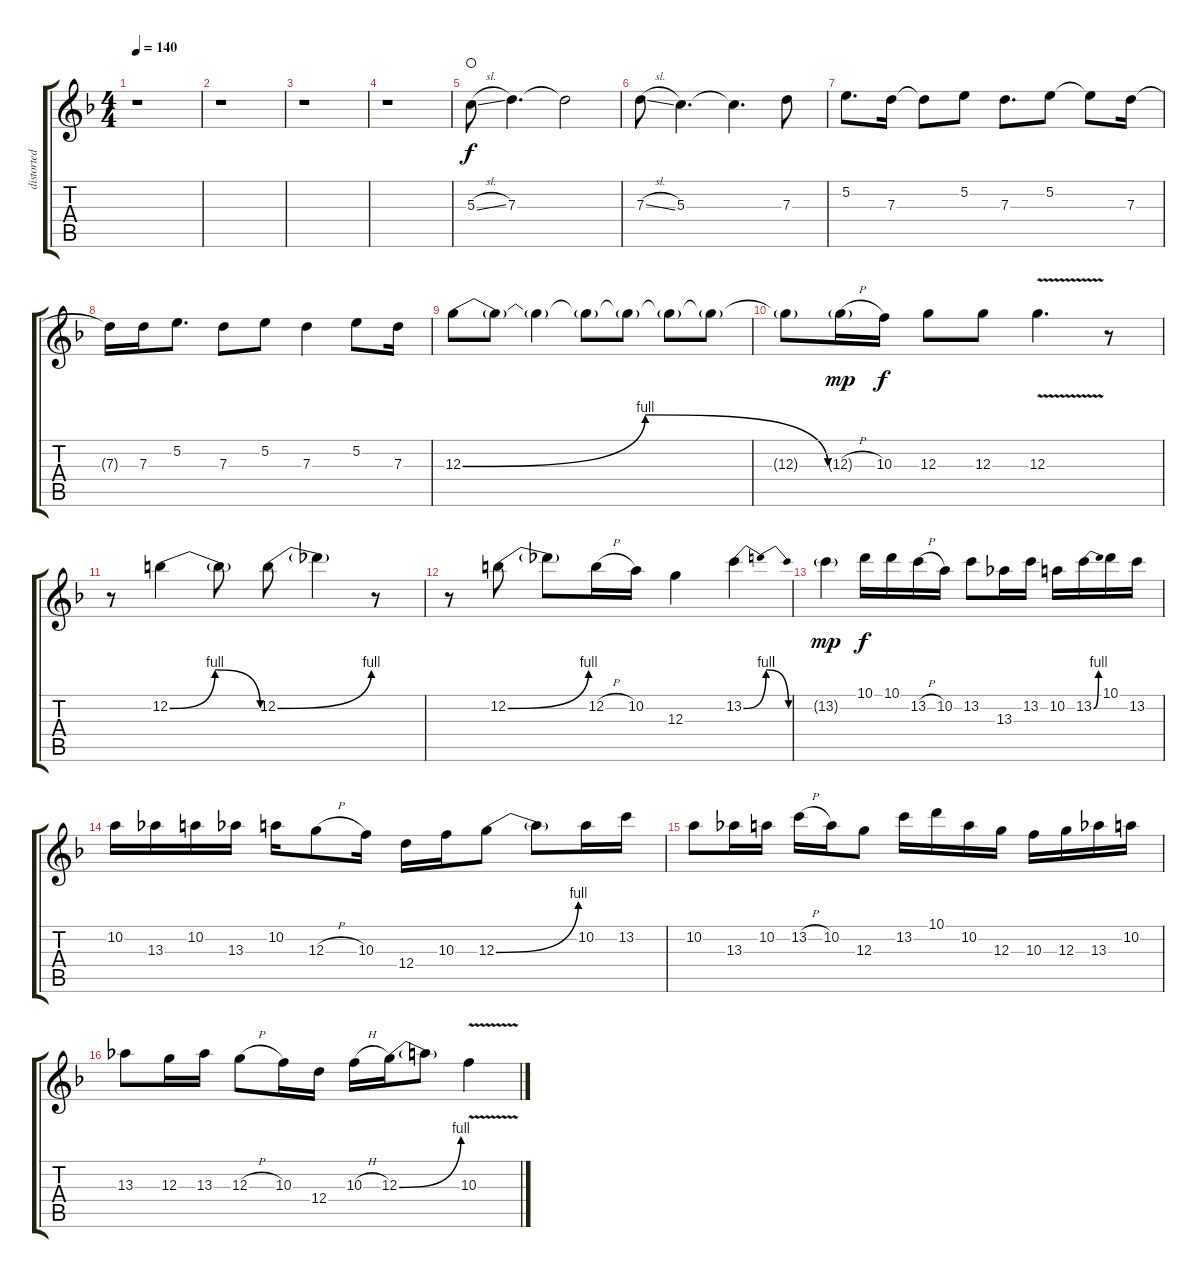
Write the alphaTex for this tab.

\track ("distorted guitar" "distorted ") {instrument distortionguitar}
\staff {score tabs}
\tuning (E4 B3 G3 D3 A2 D2) {hide}
\ts (4 4)
\tempo 140
\clef g2
\ks f
r.1{dy f} |
r.1 |
r.1 |
r.1 |
5.3{sl}.8{waho} 7.3.4{d} 7.3{t}.2 |
7.3{sl}.8 5.3.4{d} 5.3{t}.4{d} 7.3.8 |
5.2.8{d} 7.3.16 7.3{t}.8 5.2.8 7.3.8{d} 5.2.8 5.2{t}.8 7.3.16 |
7.3{t}.16 7.3.16 5.2.8{d} 7.3.8 5.2.8 7.3.4 5.2.8 7.3.16 |
12.3{be (bendrelease 0 0 15 4 15 4 60 0)}.8 12.3{t}.8 12.3{t}.4 12.3{t}.8 12.3{t}.8 12.3{t}.8 12.3{t}.8 |
12.3{t}.8 12.3{h g}.16{dy mp} 10.3.16{dy f} 12.3.8 12.3.8 12.3{v}.4{d} r.8 |
r.8 12.2{be (bendrelease 0 0 15 4 15 4 60 0)}.4 12.2{t}.8 12.2{be (bend 0 0 60 4)}.8 12.2{t}.4 r.8 |
r.8 12.2{be (bend 0 0 60 4)}.8 12.2{t}.8 12.2{h}.16 10.2.16 12.3.4 13.2{be (bendrelease 0 0 15 4 15 4 60 0)}.4 |
13.2{g}.4{dy mp} 10.1.16{dy f} 10.1.16 13.2{h}.16 10.2.16 13.2.8 13.3.16 13.2.16 10.2.16 13.2{be (bend 0 0 60 4)}.16 10.1.16 13.2.16 |
10.2.16 13.3.16 10.2.16 13.3.16 10.2.16 12.3{h}.8 10.3.16 12.4.16 10.3.16 12.3{be (bend 0 0 60 4)}.8 12.3{t}.8 10.2.16 13.2.16 |
10.2.8 13.3.16 10.2.16 13.2{h}.16 10.2.16 12.3.8 13.2.16 10.1.16 10.2.16 12.3.16 10.3.16 12.3.16 13.3.16 10.2.16 |
13.3.8 12.3.16 13.3.16 12.3{h}.8 10.3.16 12.4.16 10.3{h}.16 12.3{be (bend 0 0 60 4)}.16 12.3{t}.8 10.3{v}.4
